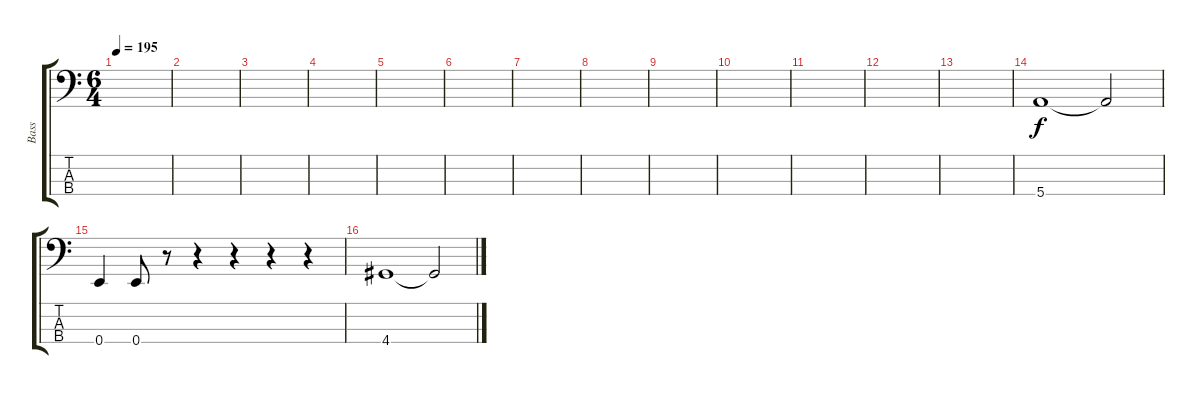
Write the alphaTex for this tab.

\track ("Bass" "Bass") {instrument electricbassfinger}
\staff {score tabs}
\tuning (G2 D2 A1 E1) {hide}
\ts (6 4)
\tempo 195
\clef f4
\ks c
|
|
|
|
|
|
|
|
|
|
|
|
|
5.4.1 5.4{t}.2 |
0.4.4 0.4.8 r.8 r.4 r.4 r.4 r.4 |
4.4.1 4.4{t}.2
